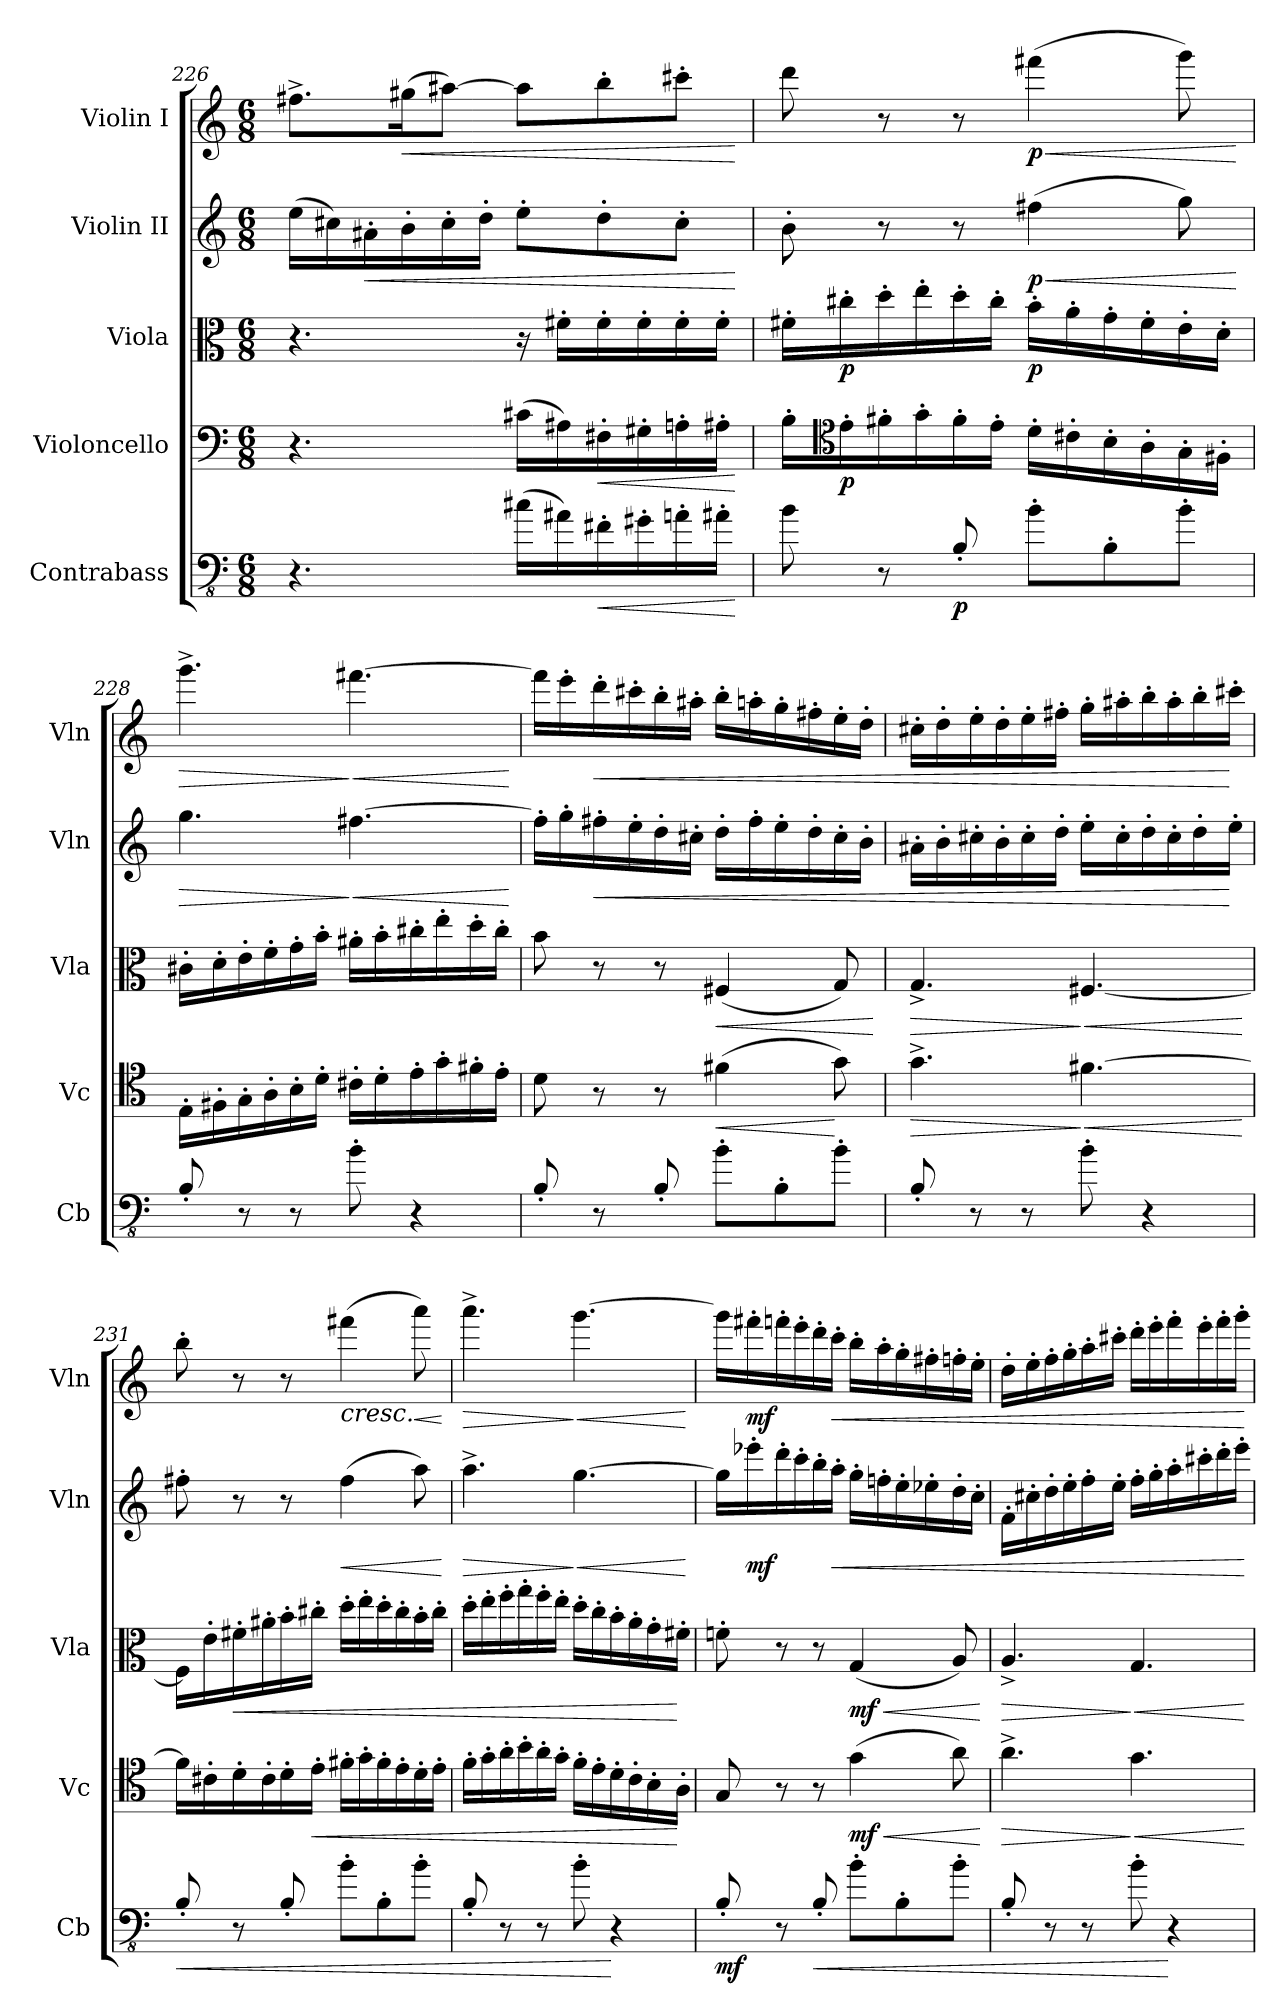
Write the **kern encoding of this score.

**kern	**dynam	**kern	**dynam	**kern	**dynam	**kern	**dynam	**kern	**dynam
*part5	*part5	*part4	*part4	*part3	*part3	*part2	*part2	*part1	*part1
*staff5	*staff5	*staff4	*staff4	*staff3	*staff3	*staff2	*staff2	*staff1	*staff1
*I"Contrabass	*	*I"Violoncello	*	*I"Viola	*	*I"Violin II	*	*I"Violin I	*
*I'Cb	*	*I'Vc	*	*I'Vla	*	*I'Vln	*	*I'Vln	*
*clefFv4	*	*clefF4	*	*clefC3	*	*clefG2	*	*clefG2	*
*ITrd7c12	*	*	*	*	*	*	*	*	*
*k[]	*	*k[]	*	*k[]	*	*k[]	*	*k[]	*
*M6/8	*	*M6/8	*	*M6/8	*	*M6/8	*	*M6/8	*
=226	=226	=226	=226	=226	=226	=226	=226	=226	=226
4.r	.	4.r	.	4.r	.	(16ee\LL	.	8.ff#X^\L	.
.	.	.	.	.	.	16cc#X\)	.	.	.
!	!	!	!	!	!	!	!LO:HP:b	!	!
.	.	.	.	.	.	16a#X'\	<	.	.
!	!	!	!	!	!	!	!	!	!LO:HP:b
.	.	.	.	.	.	16b'\	.	(16gg#X\K	<
.	.	.	.	.	.	16cc#'\	.	[8aa#X\J)	.
.	.	.	.	.	.	16dd'\JJ	.	.	.
(16C#X\LL	.	(16c#X\LL	.	16r	.	8ee'\L	.	8aa#\L]	.
16AA#X\)	.	16A#X\)	.	16f#X'\LL	.	.	.	.	.
!	!LO:HP:b	!	!LO:HP:b	!	!	!	!	!	!
16FF#X'\	<	16F#X'\	<	16f#'\	.	8dd'\	.	8bb'\	.
16GG#X'\	.	16G#X'\	.	16f#'\	.	.	.	.	.
16AAn'\	.	16An'\	.	16f#'\	.	8cc#'\J	.	8ccc#X'\J	.
16AA#X'\JJ	.	16A#X'\JJ	.	16f#'\JJ	.	.	.	.	.
.	[	.	[	.	.	.	[	.	[
!!LO:PB:g=z
=227	=227	=227	=227	=227	=227	=227	=227	=227	=227
8BB\	.	16B'\LL	.	16f#X'\LL	.	8b'\	.	8ddd\	.
*	*	*clefC4	*	*	*	*	*	*	*
!	!	!	!LO:DY:b	!	!LO:DY:b	!	!	!	!
.	.	16e'\	p	16cc#X'\	p	.	.	.	.
8r	.	16f#X'\	.	16dd'\	.	8r	.	8r	.
.	.	16g'\	.	16ee'\	.	.	.	.	.
!	!LO:DY:b	!	!	!	!	!	!	!	!
8BBB'/	p	16f#'\	.	16dd'\	.	8r	.	8r	.
.	.	16e'\JJ	.	16cc#'\JJ	.	.	.	.	.
!	!	!	!	!	!LO:DY:b	!	!LO:HP:b	!	!LO:HP:b
!	!	!	!	!	!	!	!LO:DY:n=1:b	!	!LO:DY:n=1:b
8BB'\L	.	16d'\LL	.	16b'\LL	p	(4ff#X\	< p	(4fff#X\	< p
.	.	16c#X'\	.	16a'\	.	.	.	.	.
8BBB'\	.	16B'\	.	16g'\	.	.	.	.	.
.	.	16A'\	.	16f#'\	.	.	.	.	.
8BB'\J	.	16G'\	.	16e'\	.	8gg\)	.	8ggg\)	.
.	.	16F#X'\JJ	.	16d'\JJ	.	.	.	.	.
.	.	.	.	.	.	.	[	.	[
=228	=228	=228	=228	=228	=228	=228	=228	=228	=228
!	!	!	!	!	!	!	!LO:HP:b	!	!LO:HP:b
8BBB'/	.	16E'\LL	.	16c#X'\LL	.	4.gg\	>	4.ggg^\	>
.	.	16F#X'\	.	16d'\	.	.	.	.	.
8r	.	16G'\	.	16e'\	.	.	.	.	.
.	.	16A'\	.	16f'\	.	.	.	.	.
8r	.	16B'\	.	16g'\	.	.	.	.	.
.	.	16d'\JJ	.	16b'\JJ	.	.	.	.	.
!	!	!	!	!	!	!	!LO:HP:n=1:b	!	!LO:HP:n=1:b
8BB'\	.	16c#X'\LL	.	16a#X'\LL	.	[4.ff#X\	] <	[4.fff#X\	] <
.	.	16d'\	.	16b'\	.	.	.	.	.
4r	.	16e'\	.	16cc#X'\	.	.	.	.	.
.	.	16g'\	.	16ee'\	.	.	.	.	.
.	.	16f#X'\	.	16dd'\	.	.	.	.	.
.	.	16e'\JJ	.	16cc#'\JJ	.	.	.	.	.
.	.	.	.	.	.	.	[	.	[
=229	=229	=229	=229	=229	=229	=229	=229	=229	=229
8BBB'/	.	8d\	.	8b\	.	16ff#'\LL]	.	16fff#\LL]	.
.	.	.	.	.	.	16gg'\	.	16eee'\	.
!	!	!	!	!	!	!	!LO:HP:b	!	!LO:HP:b
8r	.	8r	.	8r	.	16ff#X'\	<	16ddd'\	<
.	.	.	.	.	.	16ee'\	.	16ccc#X'\	.
8BBB'/	.	8r	.	8r	.	16dd'\	.	16bb'\	.
.	.	.	.	.	.	16cc#X'\JJ	.	16aa#X'\JJ	.
!	!	!	!LO:HP:b	!	!LO:HP:b	!	!	!	!
8BB'\L	.	(4f#X\	<	(4F#X/	<	16dd'\LL	.	16bb'\LL	.
.	.	.	.	.	.	16ff#'\	.	16aan'\	.
8BBB'\	.	.	.	.	.	16ee'\	.	16gg'\	.
.	.	.	.	.	.	16dd'\	.	16ff#X'\	.
8BB'\J	.	8g\)	[	8G/)	.	16cc#'\	.	16ee'\	.
.	.	.	.	.	.	16b'\JJ	.	16dd'\JJ	.
.	.	.	.	.	[	.	.	.	.
!!LO:LB:g=z
=230	=230	=230	=230	=230	=230	=230	=230	=230	=230
!	!	!	!LO:HP:b	!	!LO:HP:b	!	!	!	!
8BBB'/	.	4.g^\	>	4.G^/	>	16a#X'\LL	.	16cc#X'\LL	.
.	.	.	.	.	.	16b'\	.	16dd'\	.
8r	.	.	.	.	.	16cc#X'\	.	16ee'\	.
.	.	.	.	.	.	16b'\	.	16dd'\	.
8r	.	.	.	.	.	16cc#'\	.	16ee'\	.
.	.	.	.	.	.	16dd'\JJ	.	16ff#X'\JJ	.
!	!	!	!LO:HP:n=1:b	!	!LO:HP:n=1:b	!	!	!	!
8BB'\	.	[4.f#X\	] <	[4.F#X/	] <	16ee'\LL	.	16gg'\LL	.
.	.	.	.	.	.	16cc#'\	.	16aa#X'\	.
4r	.	.	.	.	.	16dd'\	.	16bb'\	.
.	.	.	.	.	.	16cc#'\	.	16aa#'\	.
.	.	.	.	.	.	16dd'\	.	16bb'\	.
.	.	.	.	.	.	16ee'\JJ	[	16ccc#X'\JJ	[
.	.	.	[	.	[	.	.	.	.
=231	=231	=231	=231	=231	=231	=231	=231	=231	=231
!	!LO:HP:b	!	!	!	!	!	!	!	!
8BBB'/	<	16f#\LL]	.	16F#\LL]	.	8ff#X'\	.	8bb'\	.
.	.	16c#X'\	.	16e'\	.	.	.	.	.
!	!	!	!	!	!LO:HP:b	!	!	!	!
8r	.	16d'\	.	16f#X'\	<	8r	.	8r	.
.	.	16c#'\	.	16a#X'\	.	.	.	.	.
8BBB'/	.	16d'\	.	16b'\	.	8r	.	8r	.
!	!	!	!LO:HP:b	!	!	!	!	!	!
.	.	16e'\JJ	<	16cc#X'\JJ	.	.	.	.	.
!	!	!	!	!	!	!	!LO:HP:b	!	!LO:HP:b
8BB'\L	.	16f#X'\LL	.	16dd'\LL	.	(4ff#\	<	(4fff#X\	<
.	.	16g'\	.	16ee'\	.	.	.	.	.
8BBB'\	.	16f#'\	.	16dd'\	.	.	.	.	.
.	.	16e'\	.	16cc#'\	.	.	.	.	.
!	!	!	!	!	!	!	!	!	!LO:HP:b
8BB'\J	.	16d'\	.	16b'\	.	8aa\)	.	8aaa\)	<
.	.	16e'\JJ	.	16cc#'\JJ	.	.	.	.	.
.	.	.	.	.	.	.	[	.	[ [
=232	=232	=232	=232	=232	=232	=232	=232	=232	=232
!	!	!	!	!	!	!	!LO:HP:b	!	!LO:HP:b
8BBB'/	.	16f'\LL	.	16dd'\LL	.	4.aa^\	>	4.aaa^\	>
.	.	16g'\	.	16ee'\	.	.	.	.	.
8r	.	16a'\	.	16ff'\	.	.	.	.	.
.	.	16b'\	.	16gg'\	.	.	.	.	.
8r	.	16a'\	.	16ff'\	.	.	.	.	.
.	.	16g'\JJ	.	16ee'\JJ	.	.	.	.	.
!	!	!	!	!	!	!	!LO:HP:n=1:b	!	!LO:HP:n=1:b
8BB'\	.	16f'\LL	.	16dd'\LL	.	[4.gg\	] <	[4.ggg\	] <
.	.	16e'\	.	16cc'\	.	.	.	.	.
4r	[	16d'\	.	16b'\	.	.	.	.	.
.	.	16c'\	.	16a'\	.	.	.	.	.
.	.	16B'\	.	16g'\	.	.	.	.	.
.	.	16A'\JJ	[	16f#X'\JJ	[	.	.	.	.
.	.	.	.	.	.	.	[	.	[
!!LO:PB:g=z
=233	=233	=233	=233	=233	=233	=233	=233	=233	=233
!	!LO:DY:b	!	!	!	!	!	!	!	!
8BBB'/	mf	8G/	.	8fn'\	.	16gg\LL]	.	16ggg\LL]	.
!	!	!	!	!	!	!	!LO:DY:b	!	!LO:DY:b
.	.	.	.	.	.	16eee-X'\	mf	16fff#X'\	mf
8r	.	8r	.	8r	.	16ddd'\	.	16fffn'\	.
.	.	.	.	.	.	16ccc'\	.	16eee'\	.
!	!LO:HP:b	!	!	!	!	!	!	!	!
8BBB'/	<	8r	.	8r	.	16bb'\	.	16ddd'\	.
!	!	!	!	!	!	!	!LO:HP:b	!	!LO:HP:b
.	.	.	.	.	.	16aa'\JJ	<	16ccc'\JJ	<
!	!	!	!LO:HP:b	!	!LO:HP:b	!	!	!	!
!	!	!	!LO:DY:n=1:b	!	!LO:DY:n=1:b	!	!	!	!
8BB'\L	.	(4g\	< mf	(4G/	< mf	16gg'\LL	.	16bb'\LL	.
.	.	.	.	.	.	16ffn'\	.	16aa'\	.
8BBB'\	.	.	.	.	.	16ee'\	.	16gg'\	.
.	.	.	.	.	.	16ee-X'\	.	16ff#X'\	.
8BB'\J	.	8a\)	.	8A/)	.	16dd'\	.	16ffn'\	.
.	.	.	.	.	.	16cc'\JJ	.	16ee'\JJ	.
.	.	.	[	.	[	.	.	.	.
=234	=234	=234	=234	=234	=234	=234	=234	=234	=234
!	!	!	!LO:HP:b	!	!LO:HP:b	!	!	!	!
8BBB'/	.	4.a^\	>	4.A^/	>	16f'\LL	.	16dd'\LL	.
.	.	.	.	.	.	16cc#X'\	.	16ee'\	.
8r	.	.	.	.	.	16dd'\	.	16ff'\	.
.	.	.	.	.	.	16ee'\	.	16gg'\	.
8r	.	.	.	.	.	16ff'\	.	16aa'\	.
.	.	.	.	.	.	16ee'\JJ	.	16ccc#X'\JJ	.
!	!	!	!LO:HP:n=1:b	!	!LO:HP:n=1:b	!	!	!	!
8BB'\	.	4.g\	] <	4.G/	] <	16ff'\LL	.	16ddd'\LL	.
.	.	.	.	.	.	16gg'\	.	16eee'\	.
4r	[	.	.	.	.	16aa'\	.	16fff'\	.
.	.	.	.	.	.	16ccc#X'\	.	16eee'\	.
.	.	.	.	.	.	16ddd'\	.	16fff'\	.
.	.	.	.	.	.	16eee'\JJ	.	16ggg'\JJ	.
.	.	.	[	.	[	.	[	.	[
=	=	=	=	=	=	=	=	=	=
*-	*-	*-	*-	*-	*-	*-	*-	*-	*-
